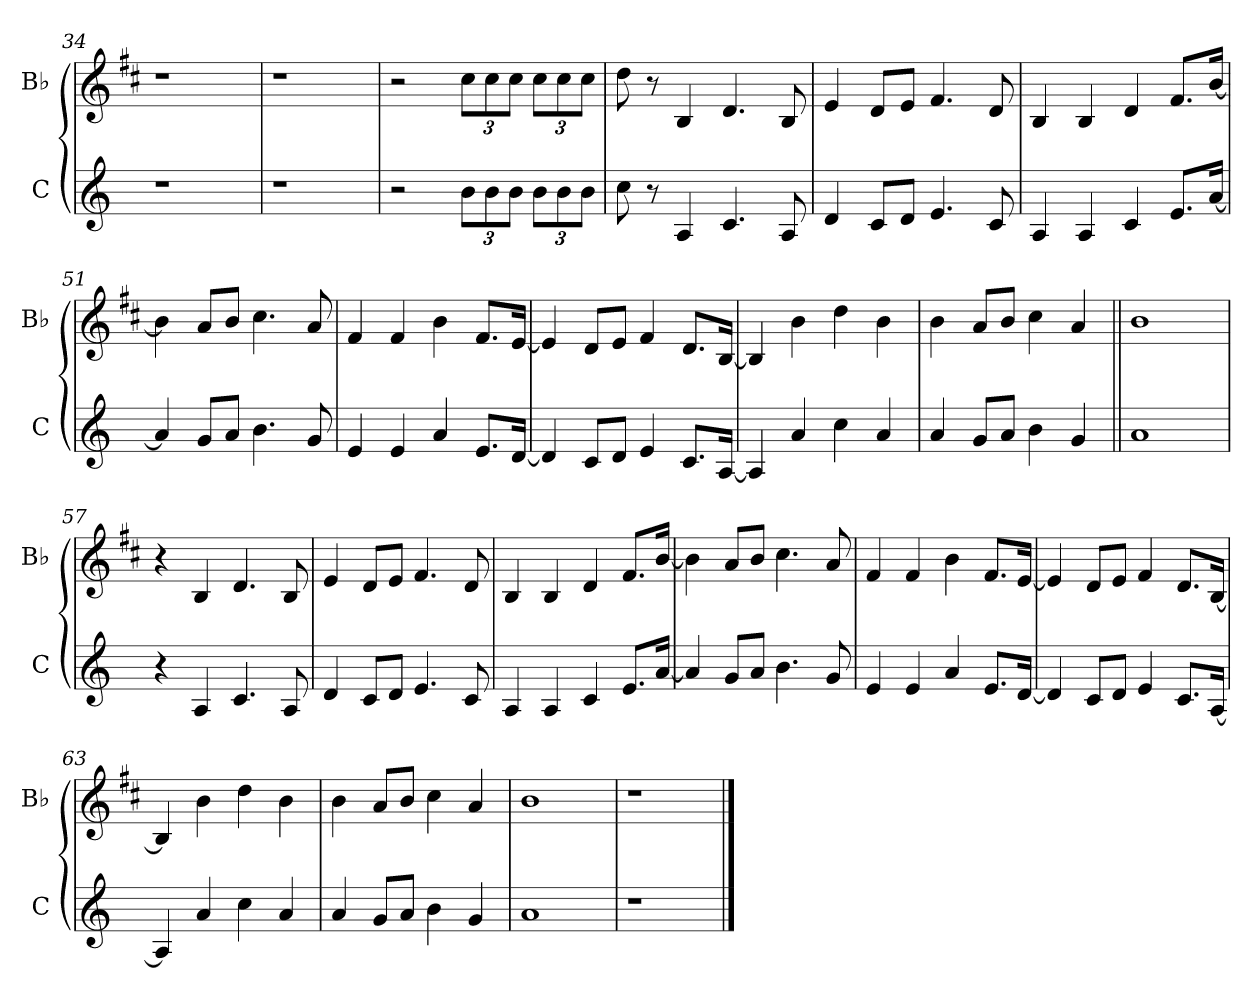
**kern	**kern
*part2	*part1
*staff2	*staff1
*I"C	*I"B♭
*I'C	*I'B♭
*clefG2	*clefG2
*	*ITrd1c2
*k[]	*k[]
=34	=34
1r	1r
=35	=35
1r	1r
=36	=36
1r	1r
=37	=37
1r	1r
=38	=38
1r	1r
=39||	=39||
1r	1r
=40	=40
1r	1r
=41	=41
1r	1r
=42	=42
1r	1r
=43	=43
1r	1r
=44	=44
1r	1r
=45	=45
1r	1r
=46	=46
1r	1r
=47||	=47||
2r	2r
*Xbrackettup	*Xbrackettup
12b!L	12b!L
12b!	12b!
12b!J	12b!J
12b!L	12b!L
12b!	12b!
12b!J	12b!J
=48	=48
8cc!	8cc!
8r	8r
4A	4A
4.c	4.c
8A	8A
=49	=49
4d	4d
8cL	8cL
8dJ	8dJ
4.e	4.e
8c	8c
=50	=50
4A	4A
4A	4A
4c	4c
8.eL	8.eL
[16aJk	[16aJk
=51	=51
4a]	4a]
8gL	8gL
8aJ	8aJ
4.b	4.b
8g	8g
=52	=52
4e	4e
4e	4e
4a	4a
8.eL	8.eL
[16dJk	[16dJk
=53	=53
4d]	4d]
8cL	8cL
8dJ	8dJ
4e	4e
8.cL	8.cL
[16AJk	[16AJk
=54	=54
4A]	4A]
4a	4a
4cc	4cc
4a	4a
=55	=55
4a	4a
8gL	8gL
8aJ	8aJ
4b	4b
4g	4g
=56||	=56||
1a	1a
=57	=57
4r	4r
4A	4A
4.c	4.c
8A	8A
=58	=58
4d	4d
8cL	8cL
8dJ	8dJ
4.e	4.e
8c	8c
=59	=59
4A	4A
4A	4A
4c	4c
8.eL	8.eL
[16aJk	[16aJk
=60	=60
4a]	4a]
8gL	8gL
8aJ	8aJ
4.b	4.b
8g	8g
=61	=61
4e	4e
4e	4e
4a	4a
8.eL	8.eL
[16dJk	[16dJk
=62	=62
4d]	4d]
8cL	8cL
8dJ	8dJ
4e	4e
8.cL	8.cL
[16AJk	[16AJk
=63	=63
4A]	4A]
4a	4a
4cc	4cc
4a	4a
=64	=64
4a	4a
8gL	8gL
8aJ	8aJ
4b	4b
4g	4g
=65	=65
1a	1a
=66	=66
1r	1r
==	==
*-	*-
